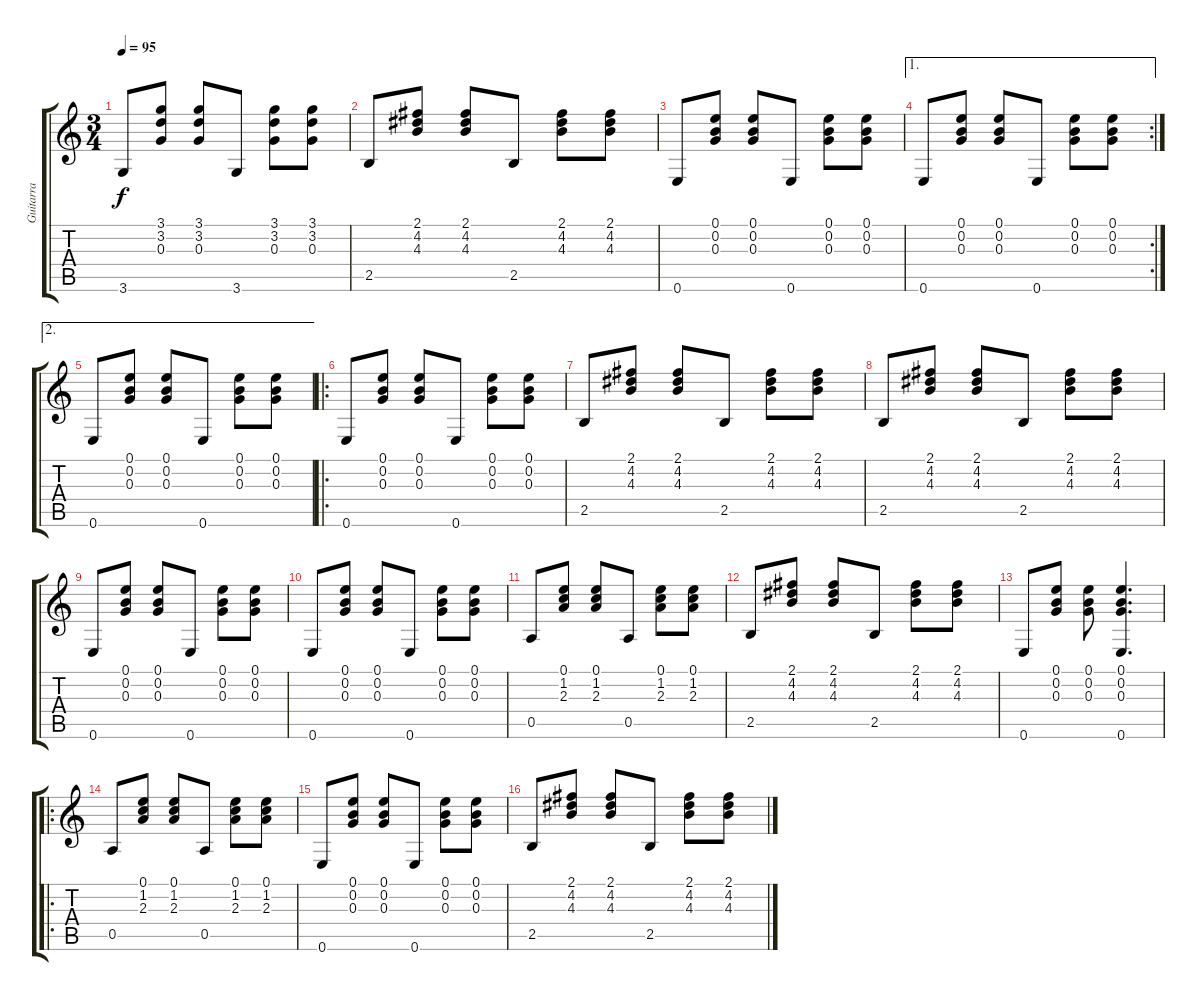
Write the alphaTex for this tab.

\track ("Guitarra" "Guitarra") {instrument acousticguitarsteel}
\staff {score tabs}
\tuning (E4 B3 G3 D3 A2 E2) {hide}
\ts (3 4)
\tempo 95
\clef g2
\ks c
3.6.8{dy f} (3.1 3.2 0.3).8 (3.1 3.2 0.3).8 3.6.8 (3.1 3.2 0.3).8 (3.1 3.2 0.3).8 |
2.5.8 (2.1 4.2 4.3).8 (2.1 4.2 4.3).8 2.5.8 (2.1 4.2 4.3).8 (2.1 4.2 4.3).8 |
0.6.8 (0.1 0.2 0.3).8 (0.1 0.2 0.3).8 0.6.8 (0.1 0.2 0.3).8 (0.1 0.2 0.3).8 |
\ae 1
\rc 2
0.6.8 (0.1 0.2 0.3).8 (0.1 0.2 0.3).8 0.6.8 (0.1 0.2 0.3).8 (0.1 0.2 0.3).8 |
\ae 2
0.6.8 (0.1 0.2 0.3).8 (0.1 0.2 0.3).8 0.6.8 (0.1 0.2 0.3).8 (0.1 0.2 0.3).8 |
\ro
0.6.8 (0.1 0.2 0.3).8 (0.1 0.2 0.3).8 0.6.8 (0.1 0.2 0.3).8 (0.1 0.2 0.3).8 |
2.5.8 (2.1 4.2 4.3).8 (2.1 4.2 4.3).8 2.5.8 (2.1 4.2 4.3).8 (2.1 4.2 4.3).8 |
2.5.8 (2.1 4.2 4.3).8 (2.1 4.2 4.3).8 2.5.8 (2.1 4.2 4.3).8 (2.1 4.2 4.3).8 |
0.6.8 (0.1 0.2 0.3).8 (0.1 0.2 0.3).8 0.6.8 (0.1 0.2 0.3).8 (0.1 0.2 0.3).8 |
0.6.8 (0.1 0.2 0.3).8 (0.1 0.2 0.3).8 0.6.8 (0.1 0.2 0.3).8 (0.1 0.2 0.3).8 |
0.5.8 (0.1 1.2 2.3).8 (0.1 1.2 2.3).8 0.5.8 (0.1 1.2 2.3).8 (0.1 1.2 2.3).8 |
2.5.8 (2.1 4.2 4.3).8 (2.1 4.2 4.3).8 2.5.8 (2.1 4.2 4.3).8 (2.1 4.2 4.3).8 |
0.6.8 (0.1 0.2 0.3).8 (0.1 0.2 0.3).8 (0.1 0.2 0.3 0.6).4{d} |
\ro
0.5.8 (0.1 1.2 2.3).8 (0.1 1.2 2.3).8 0.5.8 (0.1 1.2 2.3).8 (0.1 1.2 2.3).8 |
0.6.8 (0.1 0.2 0.3).8 (0.1 0.2 0.3).8 0.6.8 (0.1 0.2 0.3).8 (0.1 0.2 0.3).8 |
2.5.8 (2.1 4.2 4.3).8 (2.1 4.2 4.3).8 2.5.8 (2.1 4.2 4.3).8 (2.1 4.2 4.3).8
